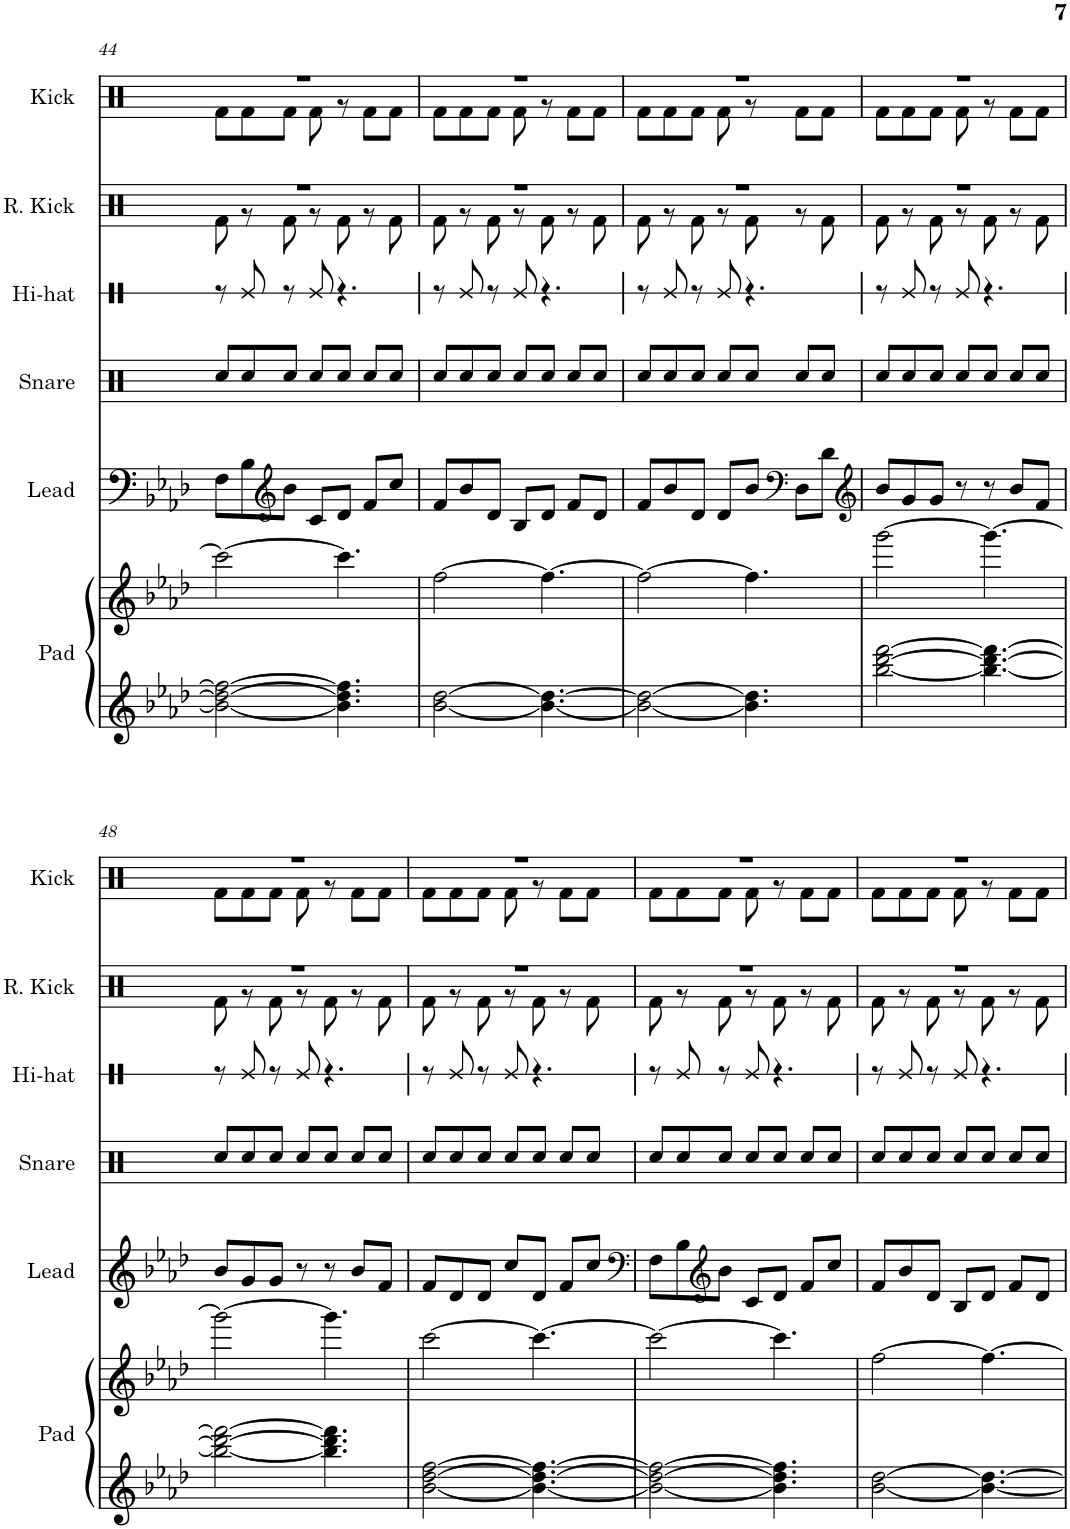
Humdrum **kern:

**kern	**kern	**kern	**kern	**kern	**kern	**kern
*part6	*part6	*part5	*part4	*part3	*part2	*part1
*staff7	*staff6	*staff5	*staff4	*staff3	*staff2	*staff1
*I"Pad	*	*I"Lead	*I"Snare	*I"Hi-hat	*I"Reverb Kick	*I"Kick
*I'Pad	*	*I'Lead	*I'Snare	*I'Hi-hat	*I'R. Kick	*I'Kick
!!LO:PB:g=z
*clefG2	*clefG2	*clefF4	*clefX	*clefX	*clefX	*clefX
*k[b-e-a-d-]	*k[b-e-a-d-]	*k[b-e-a-d-]	*k[b-e-a-d-]	*k[b-e-a-d-]	*k[b-e-a-d-]	*k[b-e-a-d-]
*M7/8	*M7/8	*M7/8	*M7/8	*M7/8	*M7/8	*M7/8
=44	=44	=44	=44	=44	=44	=44
*	*	*	*	*	*^	*^
2b-\_ 2dd-\_ 2ff\_	2ccc\_	8F\L	8Rcc/L	8r	2..r	8Rf\	2..r	8Rf\L
.	.	8B-\	8Rcc/	8Re/	.	8r	.	8Rf\
*	*	*clefG2	*	*	*	*	*	*
.	.	8b-\J	8Rcc/J	8r	.	8Rf\	.	8Rf\J
.	.	8c/L	8Rcc/L	8Re/	.	8r	.	8Rf\
4.b-\] 4.dd-\] 4.ff\]	4.ccc\]	8d-/J	8Rcc/J	4.r	.	8Rf\	.	8r
.	.	8f/L	8Rcc/L	.	.	8r	.	8Rf\L
.	.	8cc/J	8Rcc/J	.	.	8Rf\	.	8Rf\J
=45	=45	=45	=45	=45	=45	=45	=45	=45
[2b-\ [2dd-\	[2ff\	8f/L	8Rcc/L	8r	2..r	8Rf\	2..r	8Rf\L
.	.	8b-/	8Rcc/	8Re/	.	8r	.	8Rf\
.	.	8d-/J	8Rcc/J	8r	.	8Rf\	.	8Rf\J
.	.	8B-/L	8Rcc/L	8Re/	.	8r	.	8Rf\
4.b-\_ 4.dd-\_	4.ff\_	8d-/J	8Rcc/J	4.r	.	8Rf\	.	8r
.	.	8f/L	8Rcc/L	.	.	8r	.	8Rf\L
.	.	8d-/J	8Rcc/J	.	.	8Rf\	.	8Rf\J
=46	=46	=46	=46	=46	=46	=46	=46	=46
2b-\_ 2dd-\_	2ff\_	8f/L	8Rcc/L	8r	2..r	8Rf\	2..r	8Rf\L
.	.	8b-/	8Rcc/	8Re/	.	8r	.	8Rf\
.	.	8d-/J	8Rcc/J	8r	.	8Rf\	.	8Rf\J
.	.	8d-/L	8Rcc/L	8Re/	.	8r	.	8Rf\
4.b-\] 4.dd-\]	4.ff\]	8b-/J	8Rcc/J	4.r	.	8Rf\	.	8r
*	*	*clefF4	*	*	*	*	*	*
.	.	8D-\L	8Rcc/L	.	.	8r	.	8Rf\L
.	.	8d-\J	8Rcc/J	.	.	8Rf\	.	8Rf\J
=47	=47	=47	=47	=47	=47	=47	=47	=47
*	*	*clefG2	*	*	*	*	*	*
[2bb-\ [2ddd-\ [2fff\	[2ggg\	8b-/L	8Rcc/L	8r	2..r	8Rf\	2..r	8Rf\L
.	.	8g/	8Rcc/	8Re/	.	8r	.	8Rf\
.	.	8g/J	8Rcc/J	8r	.	8Rf\	.	8Rf\J
.	.	8r	8Rcc/L	8Re/	.	8r	.	8Rf\
4.bb-\_ 4.ddd-\_ 4.fff\_	4.ggg\_	8r	8Rcc/J	4.r	.	8Rf\	.	8r
.	.	8b-/L	8Rcc/L	.	.	8r	.	8Rf\L
.	.	8f/J	8Rcc/J	.	.	8Rf\	.	8Rf\J
!!LO:LB:g=z	!!
=48	=48	=48	=48	=48	=48	=48	=48	=48
2bb-\_ 2ddd-\_ 2fff\_	2ggg\_	8b-/L	8Rcc/L	8r	2..r	8Rf\	2..r	8Rf\L
.	.	8g/	8Rcc/	8Re/	.	8r	.	8Rf\
.	.	8g/J	8Rcc/J	8r	.	8Rf\	.	8Rf\J
.	.	8r	8Rcc/L	8Re/	.	8r	.	8Rf\
4.bb-\] 4.ddd-\] 4.fff\]	4.ggg\]	8r	8Rcc/J	4.r	.	8Rf\	.	8r
.	.	8b-/L	8Rcc/L	.	.	8r	.	8Rf\L
.	.	8f/J	8Rcc/J	.	.	8Rf\	.	8Rf\J
=49	=49	=49	=49	=49	=49	=49	=49	=49
[2b-\ [2dd-\ [2ff\	[2ccc\	8f/L	8Rcc/L	8r	2..r	8Rf\	2..r	8Rf\L
.	.	8d-/	8Rcc/	8Re/	.	8r	.	8Rf\
.	.	8d-/J	8Rcc/J	8r	.	8Rf\	.	8Rf\J
.	.	8cc/L	8Rcc/L	8Re/	.	8r	.	8Rf\
4.b-\_ 4.dd-\_ 4.ff\_	4.ccc\_	8d-/J	8Rcc/J	4.r	.	8Rf\	.	8r
.	.	8f/L	8Rcc/L	.	.	8r	.	8Rf\L
.	.	8cc/J	8Rcc/J	.	.	8Rf\	.	8Rf\J
=50	=50	=50	=50	=50	=50	=50	=50	=50
*	*	*clefF4	*	*	*	*	*	*
2b-\_ 2dd-\_ 2ff\_	2ccc\_	8F\L	8Rcc/L	8r	2..r	8Rf\	2..r	8Rf\L
.	.	8B-\	8Rcc/	8Re/	.	8r	.	8Rf\
*	*	*clefG2	*	*	*	*	*	*
.	.	8b-\J	8Rcc/J	8r	.	8Rf\	.	8Rf\J
.	.	8c/L	8Rcc/L	8Re/	.	8r	.	8Rf\
4.b-\] 4.dd-\] 4.ff\]	4.ccc\]	8d-/J	8Rcc/J	4.r	.	8Rf\	.	8r
.	.	8f/L	8Rcc/L	.	.	8r	.	8Rf\L
.	.	8cc/J	8Rcc/J	.	.	8Rf\	.	8Rf\J
=51	=51	=51	=51	=51	=51	=51	=51	=51
[2b-\ [2dd-\	[2ff\	8f/L	8Rcc/L	8r	2..r	8Rf\	2..r	8Rf\L
.	.	8b-/	8Rcc/	8Re/	.	8r	.	8Rf\
.	.	8d-/J	8Rcc/J	8r	.	8Rf\	.	8Rf\J
.	.	8B-/L	8Rcc/L	8Re/	.	8r	.	8Rf\
4.b-\_ 4.dd-\_	4.ff\_	8d-/J	8Rcc/J	4.r	.	8Rf\	.	8r
.	.	8f/L	8Rcc/L	.	.	8r	.	8Rf\L
.	.	8d-/J	8Rcc/J	.	.	8Rf\	.	8Rf\J
*	*	*	*	*	*v	*v	*	*
*	*	*	*	*	*	*v	*v
=	=	=	=	=	=	=
*-	*-	*-	*-	*-	*-	*-
